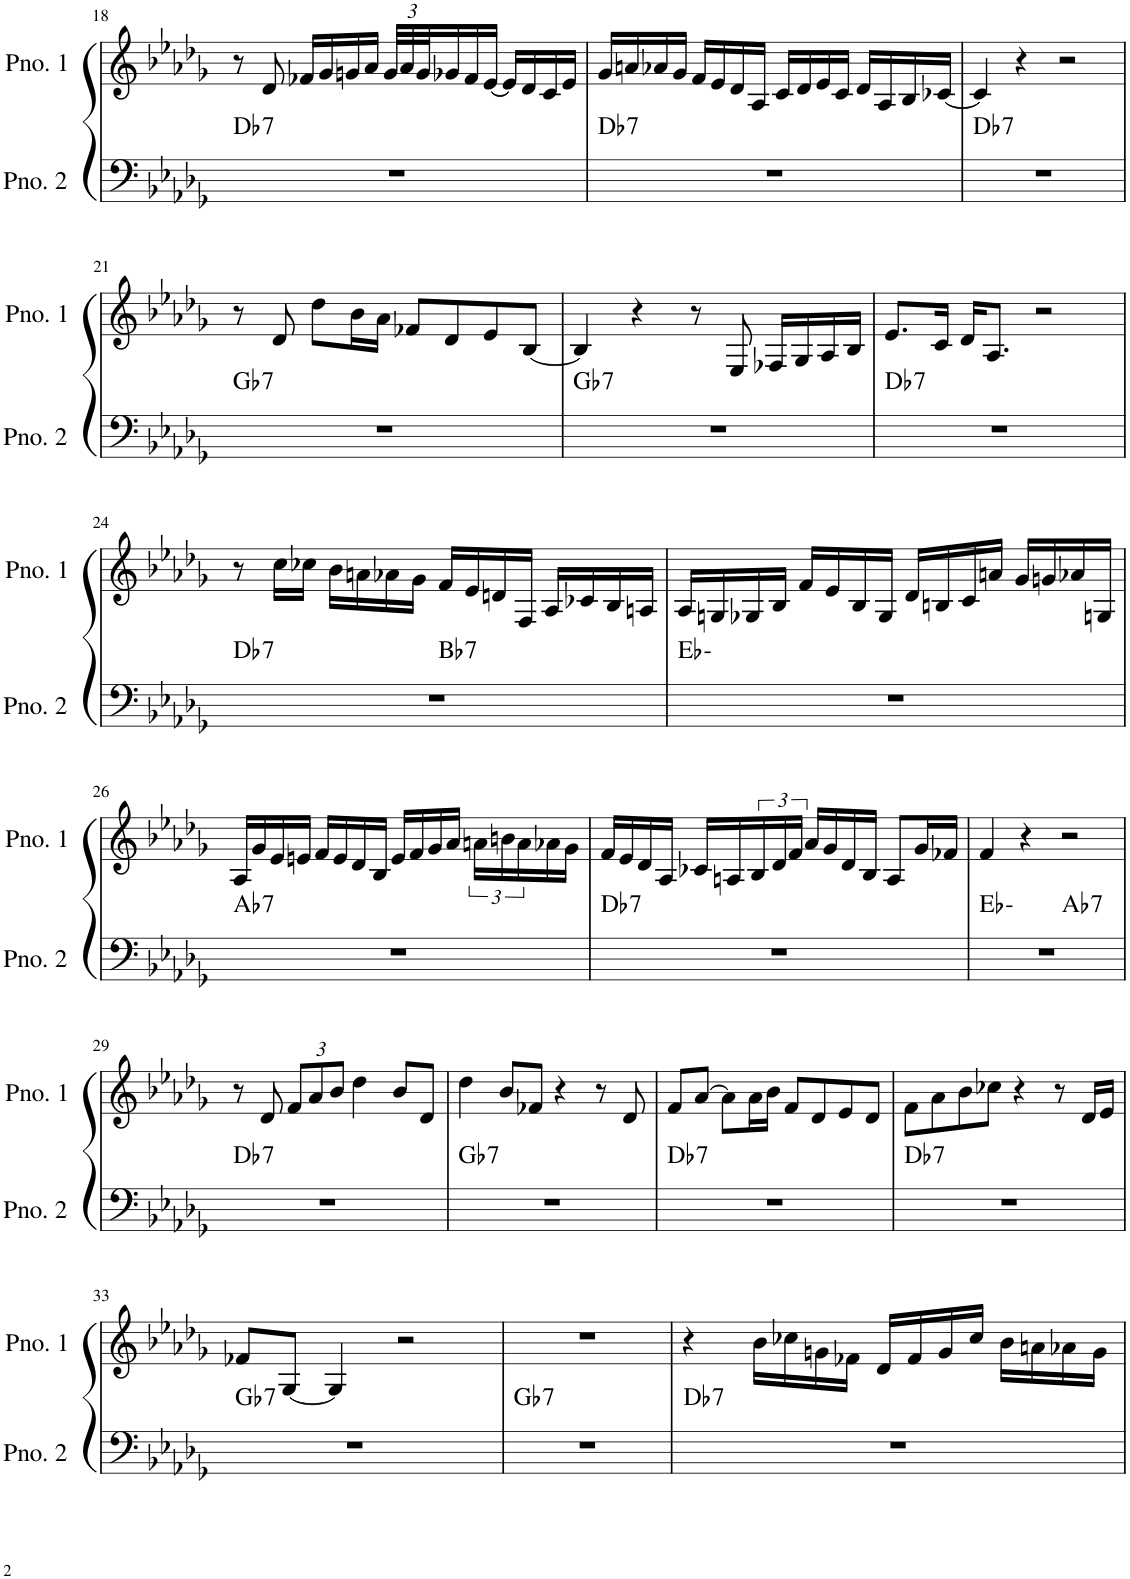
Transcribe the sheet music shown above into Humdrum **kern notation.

**kern	**harte	**kern
*part2	*part2	*part1
*staff2	*	*staff1
*I"ピアノ 2	*	*I"ピアノ 1
!!LO:PB:g=z
*clefF4	*	*clefG2
*k[b-e-a-d-g-]	*	*k[b-e-a-d-g-]
*M4/4	*	*M4/4
=18	=18	=18
!	!LO:H:kt=7	!
1r	Db:7	8r
.	.	8d-/
.	.	16f-X/LL
.	.	16g-/
.	.	16gn/
.	.	16a-/JJ
*	*	*Xbrackettup
.	.	48g/LLL
.	.	48a-/
.	.	48g/J
.	.	16g-X/
.	.	16f-/
.	.	[16e-/JJ
.	.	16e-/LL]
.	.	16d-/
.	.	16c/
.	.	16e-/JJ
=19	=19	=19
!	!LO:H:kt=7	!
1r	Db:7	16g-/LL
.	.	16an/
.	.	16a-X/
.	.	16g-/JJ
.	.	16f/LL
.	.	16e-/
.	.	16d-/
.	.	16A-/JJ
.	.	16c/LL
.	.	16d-/
.	.	16e-/
.	.	16c/JJ
.	.	16d-/LL
.	.	16A-/
.	.	16B-/
.	.	[16c-X/JJ
=20	=20	=20
!	!LO:H:kt=7	!
1r	Db:7	4c-/]
.	.	4r
.	.	2r
!!LO:LB:g=z
=21	=21	=21
!	!LO:H:kt=7	!
1r	Gb:7	8r
.	.	8d-/
.	.	8dd-\L
.	.	16b-\L
.	.	16a-\JJ
.	.	8f-X/L
.	.	8d-/
.	.	8e-/
.	.	[8B-/J
=22	=22	=22
!	!LO:H:kt=7	!
1r	Gb:7	4B-/]
.	.	4r
.	.	8r
.	.	8E-/
.	.	16F-X/LL
.	.	16G-/
.	.	16A-/
.	.	16B-/JJ
=23	=23	=23
!	!LO:H:kt=7	!
1r	Db:7	8.e-/L
.	.	16c/Jk
.	.	16d-/KL
.	.	8.A-/J
.	.	2r
!!LO:LB:g=z
=24	=24	=24
!	!LO:H:kt=7	!
*^	*	*
1r	2ryy	Db:7	8r
.	.	.	16cc\LL
.	.	.	16cc-X\JJ
.	.	.	16b-\LL
.	.	.	16an\
.	.	.	16a-X\
.	.	.	16g-\JJ
!	!	!LO:H:kt=7	!
.	2ryy	Bb:7	16f/LL
.	.	.	16e-/
.	.	.	16dn/
.	.	.	16F/JJ
.	.	.	16A-/LL
.	.	.	16c-X/
.	.	.	16B-/
.	.	.	16An/JJ
*v	*v	*	*
=25	=25	=25
1r	Eb:min	16A-/LL
.	.	16Gn/
.	.	16G-X/
.	.	16B-/JJ
.	.	16f/LL
.	.	16e-/
.	.	16B-/
.	.	16G-/JJ
.	.	16d-/LL
.	.	16Bn/
.	.	16c/
.	.	16an/JJ
.	.	16g-/LL
.	.	16gn/
.	.	16a-X/
.	.	16Gn/JJ
!!LO:LB:g=z
=26	=26	=26
!	!LO:H:kt=7	!
1r	Ab:7	16A-/LL
.	.	16g-/
.	.	16e-/
.	.	16en/JJ
.	.	16f/LL
.	.	16e/
.	.	16d-/
.	.	16B-/JJ
.	.	16e/LL
.	.	16f/
.	.	16g-/
.	.	16a-/JJ
*	*	*brackettup
.	.	24an\LL
.	.	24bn\
.	.	24a\
.	.	16a-X\
.	.	16g-\JJ
=27	=27	=27
!	!LO:H:kt=7	!
1r	Db:7	16f/LL
.	.	16e-/
.	.	16d-/
.	.	16A-/JJ
.	.	16c-X/LL
.	.	16An/
.	.	24B-/
.	.	24d-/
.	.	24f/JJ
.	.	16a-/LL
.	.	16g-/
.	.	16d-/
.	.	16B-/JJ
.	.	8A/L
.	.	16g-/L
.	.	16f-X/JJ
=28	=28	=28
*^	*	*
1r	2ryy	Eb:min	4f/
.	.	.	4r
!	!	!LO:H:kt=7	!
.	2ryy	Ab:7	2r
!!LO:LB:g=z
=29	=29	=29	=29
!	!	!LO:H:kt=7	!
*v	*v	*	*
1r	Db:7	8r
.	.	8d-/
*	*	*Xbrackettup
.	.	12f/L
.	.	12a-/
.	.	12b-/J
.	.	4dd-\
.	.	8b-/L
.	.	8d-/J
=30	=30	=30
!	!LO:H:kt=7	!
1r	Gb:7	4dd-\
.	.	8b-/L
.	.	8f-X/J
.	.	4r
.	.	8r
.	.	8d-/
=31	=31	=31
!	!LO:H:kt=7	!
1r	Db:7	8f/L
.	.	[8a-/J
.	.	8a-\L]
.	.	16a-\L
.	.	16b-\JJ
.	.	8f/L
.	.	8d-/
.	.	8e-/
.	.	8d-/J
=32	=32	=32
!	!LO:H:kt=7	!
1r	Db:7	8f\L
.	.	8a-\
.	.	8b-\
.	.	8cc-X\J
.	.	4r
.	.	8r
.	.	16d-/LL
.	.	16e-/JJ
!!LO:LB:g=z
=33	=33	=33
!	!LO:H:kt=7	!
1r	Gb:7	8f-X/L
.	.	[8G-/J
.	.	4G-/]
.	.	2r
=34	=34	=34
!	!LO:H:kt=7	!
1r	Gb:7	1r
=35	=35	=35
!	!LO:H:kt=7	!
1r	Db:7	4r
.	.	16b-\LL
.	.	16cc-X\
.	.	16gn\
.	.	16f-X\JJ
.	.	16d-/LL
.	.	16f-/
.	.	16g/
.	.	16cc-/JJ
.	.	16b-\LL
.	.	16an\
.	.	16a-X\
.	.	16g\JJ
=	=	=
*-	*-	*-
